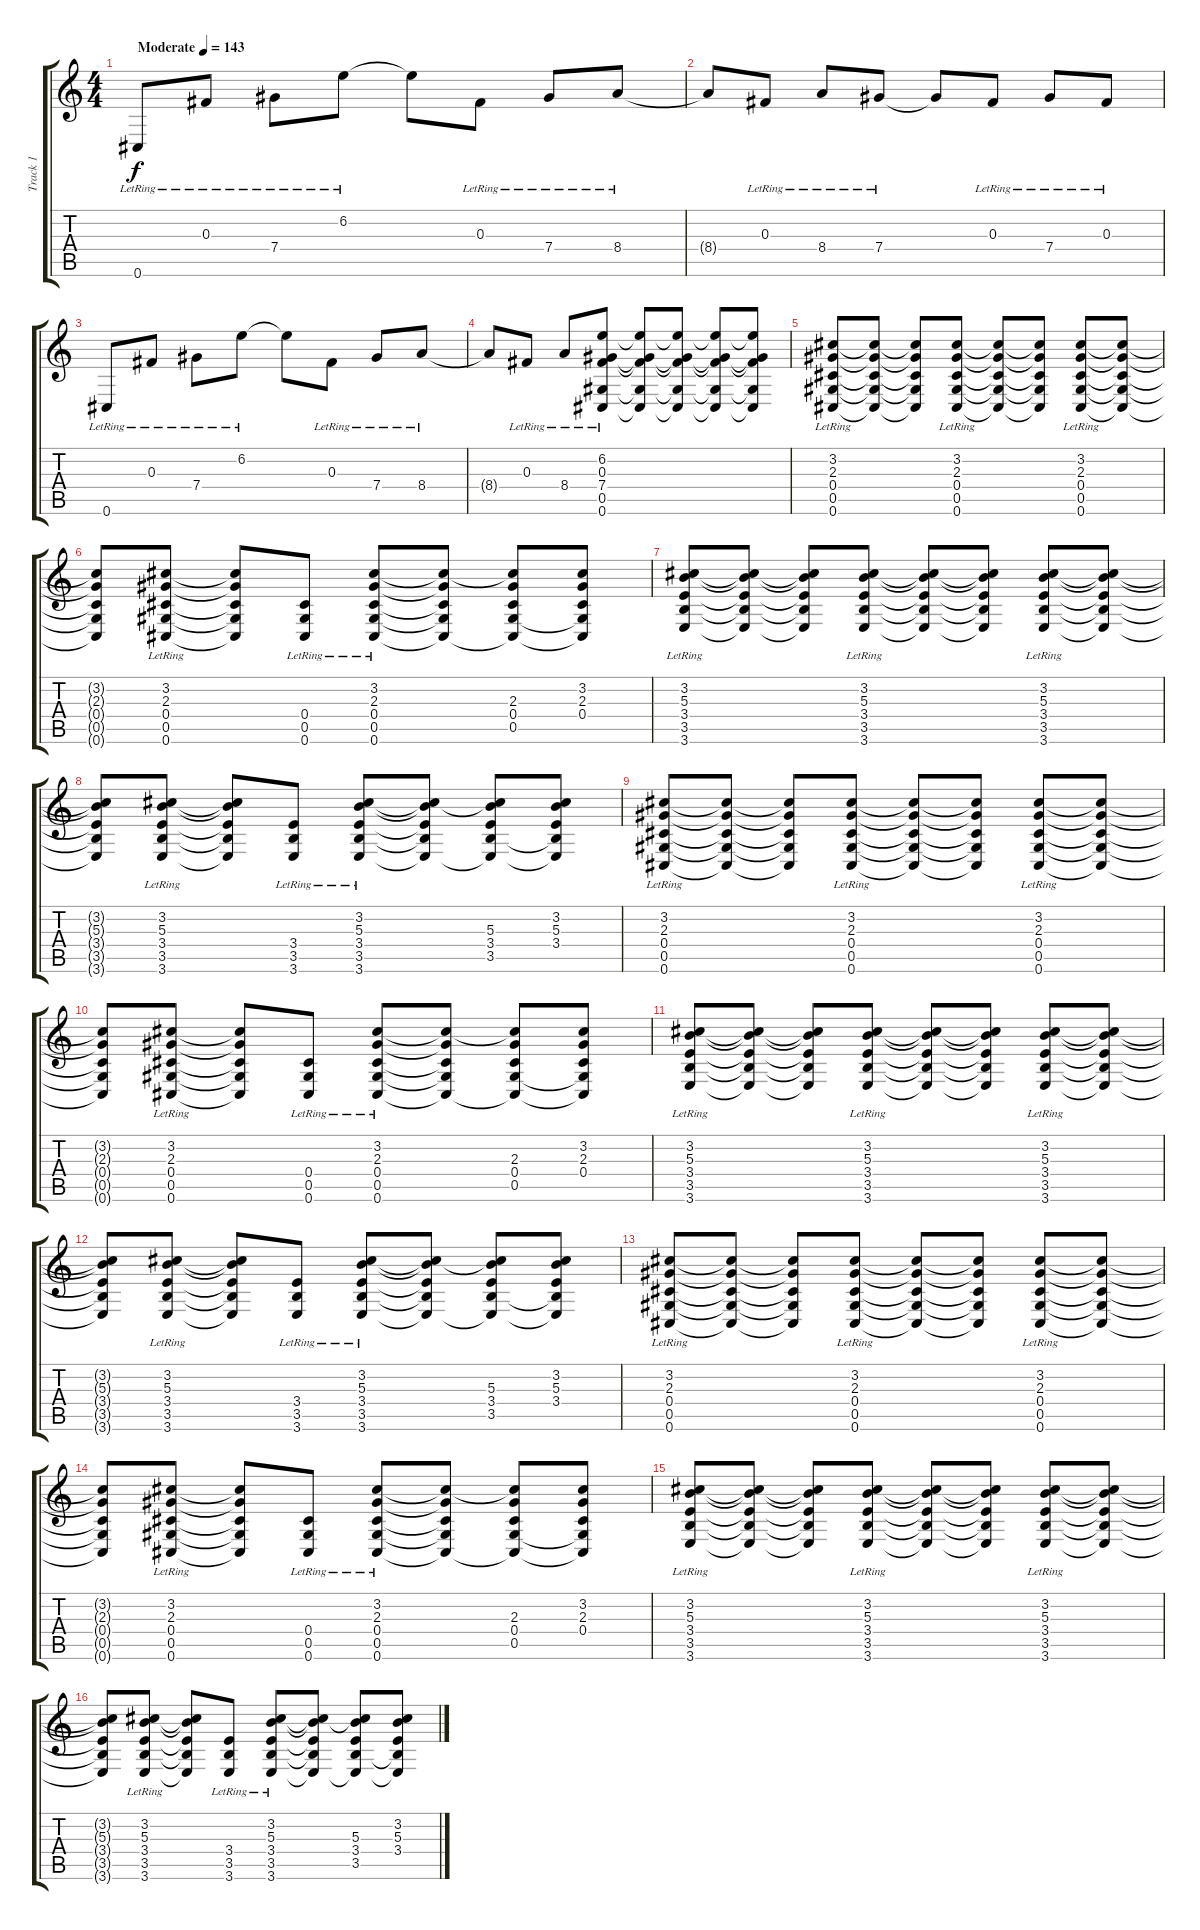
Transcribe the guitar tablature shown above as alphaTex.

\track ("Track 1" "Track 1") {instrument acousticguitarsteel}
\staff {score tabs}
\tuning (Eb4 Bb3 Gb3 Db3 Ab2 Db2) {hide}
\ts (4 4)
\tempo (143 "Moderate")
\clef g2
\ks c
0.6{lr}.8{dy f instrument acousticguitarsteel} 0.3{lr}.8 7.4{lr}.8 6.2{lr}.8 6.2{t}.8 0.3{lr}.8 7.4{lr}.8 8.4{lr}.8 |
8.4{t}.8 0.3{lr}.8 8.4{lr}.8 7.4{lr}.8 7.4{t}.8 0.3{lr}.8 7.4{lr}.8 0.3{lr}.8 |
0.6{lr}.8 0.3{lr}.8 7.4{lr}.8 6.2{lr}.8 6.2{t}.8 0.3{lr}.8 7.4{lr}.8 8.4{lr}.8 |
8.4{t}.8 0.3{lr}.8 8.4{lr}.8 (6.2{lr} 0.3{lr} 7.4{lr} 0.5{lr} 0.6).8 (6.2{t} 0.3{t} 7.4{t} 0.5{t} 0.6{t}).8 (6.2{t} 0.3{t} 7.4{t} 0.5{t} 0.6{t}).8 (6.2{t} 0.3{t} 7.4{t} 0.5{t} 0.6{t}).8 (6.2{t} 0.3{t} 7.4{t} 0.5{t} 0.6{t}).8 |
(3.2{lr} 2.3{lr} 0.4{lr} 0.5{lr} 0.6{lr}).8 (3.2{t} 2.3{t} 0.4{t} 0.5{t} 0.6{t}).8 (3.2{t} 2.3{t} 0.4{t} 0.5{t} 0.6{t}).8 (3.2{lr} 2.3{lr} 0.4{lr} 0.5{lr} 0.6{lr}).8 (3.2{t} 2.3{t} 0.4{t} 0.5{t} 0.6{t}).8 (3.2{t} 2.3{t} 0.4{t} 0.5{t} 0.6{t}).8 (3.2{lr} 2.3{lr} 0.4{lr} 0.5{lr} 0.6{lr}).8 (3.2{t} 2.3{t} 0.4{t} 0.5{t} 0.6{t}).8 |
(3.2{t} 2.3{t} 0.4{t} 0.5{t} 0.6{t}).8 (3.2{lr} 2.3{lr} 0.4{lr} 0.5{lr} 0.6{lr}).8 (3.2{t} 2.3{t} 0.4{t} 0.5{t} 0.6{t}).8 (0.4{lr} 0.5{lr} 0.6{lr}).8 (3.2{lr} 2.3{lr} 0.4{lr} 0.5{lr} 0.6{lr}).8 (3.2{t} 2.3{t} 0.4{t} 0.5{t} 0.6{t}).8 (3.2{t} 2.3 0.4 0.5 0.6{t}).8 (3.2 2.3 0.4 0.5{t} 0.6{t}).8 |
(3.2{lr} 5.3{lr} 3.4{lr} 3.5{lr} 3.6{lr}).8 (3.2{t} 5.3{t} 3.4{t} 3.5{t} 3.6{t}).8 (3.2{t} 5.3{t} 3.4{t} 3.5{t} 3.6{t}).8 (3.2{lr} 5.3{lr} 3.4{lr} 3.5{lr} 3.6{lr}).8 (3.2{t} 5.3{t} 3.4{t} 3.5{t} 3.6{t}).8 (3.2{t} 5.3{t} 3.4{t} 3.5{t} 3.6{t}).8 (3.2{lr} 5.3{lr} 3.4{lr} 3.5{lr} 3.6{lr}).8 (3.2{t} 5.3{t} 3.4{t} 3.5{t} 3.6{t}).8 |
(3.2{t} 5.3{t} 3.4{t} 3.5{t} 3.6{t}).8 (3.2{lr} 5.3{lr} 3.4{lr} 3.5{lr} 3.6{lr}).8 (3.2{t} 5.3{t} 3.4{t} 3.5{t} 3.6{t}).8 (3.4{lr} 3.5{lr} 3.6{lr}).8 (3.2{lr} 5.3{lr} 3.4{lr} 3.5{lr} 3.6{lr}).8 (3.2{t} 5.3{t} 3.4{t} 3.5{t} 3.6{t}).8 (3.2{t} 5.3 3.4 3.5 3.6{t}).8 (3.2 5.3 3.4 3.5{t} 3.6{t}).8 |
(3.2{lr} 2.3{lr} 0.4{lr} 0.5{lr} 0.6{lr}).8 (3.2{t} 2.3{t} 0.4{t} 0.5{t} 0.6{t}).8 (3.2{t} 2.3{t} 0.4{t} 0.5{t} 0.6{t}).8 (3.2{lr} 2.3{lr} 0.4{lr} 0.5{lr} 0.6{lr}).8 (3.2{t} 2.3{t} 0.4{t} 0.5{t} 0.6{t}).8 (3.2{t} 2.3{t} 0.4{t} 0.5{t} 0.6{t}).8 (3.2{lr} 2.3{lr} 0.4{lr} 0.5{lr} 0.6{lr}).8 (3.2{t} 2.3{t} 0.4{t} 0.5{t} 0.6{t}).8 |
(3.2{t} 2.3{t} 0.4{t} 0.5{t} 0.6{t}).8 (3.2{lr} 2.3{lr} 0.4{lr} 0.5{lr} 0.6{lr}).8 (3.2{t} 2.3{t} 0.4{t} 0.5{t} 0.6{t}).8 (0.4{lr} 0.5{lr} 0.6{lr}).8 (3.2{lr} 2.3{lr} 0.4{lr} 0.5{lr} 0.6{lr}).8 (3.2{t} 2.3{t} 0.4{t} 0.5{t} 0.6{t}).8 (3.2{t} 2.3 0.4 0.5 0.6{t}).8 (3.2 2.3 0.4 0.5{t} 0.6{t}).8 |
(3.2{lr} 5.3{lr} 3.4{lr} 3.5{lr} 3.6{lr}).8 (3.2{t} 5.3{t} 3.4{t} 3.5{t} 3.6{t}).8 (3.2{t} 5.3{t} 3.4{t} 3.5{t} 3.6{t}).8 (3.2{lr} 5.3{lr} 3.4{lr} 3.5{lr} 3.6{lr}).8 (3.2{t} 5.3{t} 3.4{t} 3.5{t} 3.6{t}).8 (3.2{t} 5.3{t} 3.4{t} 3.5{t} 3.6{t}).8 (3.2{lr} 5.3{lr} 3.4{lr} 3.5{lr} 3.6{lr}).8 (3.2{t} 5.3{t} 3.4{t} 3.5{t} 3.6{t}).8 |
(3.2{t} 5.3{t} 3.4{t} 3.5{t} 3.6{t}).8 (3.2{lr} 5.3{lr} 3.4{lr} 3.5{lr} 3.6{lr}).8 (3.2{t} 5.3{t} 3.4{t} 3.5{t} 3.6{t}).8 (3.4{lr} 3.5{lr} 3.6{lr}).8 (3.2{lr} 5.3{lr} 3.4{lr} 3.5{lr} 3.6{lr}).8 (3.2{t} 5.3{t} 3.4{t} 3.5{t} 3.6{t}).8 (3.2{t} 5.3 3.4 3.5 3.6{t}).8 (3.2 5.3 3.4 3.5{t} 3.6{t}).8 |
(3.2{lr} 2.3{lr} 0.4{lr} 0.5{lr} 0.6{lr}).8 (3.2{t} 2.3{t} 0.4{t} 0.5{t} 0.6{t}).8 (3.2{t} 2.3{t} 0.4{t} 0.5{t} 0.6{t}).8 (3.2{lr} 2.3{lr} 0.4{lr} 0.5{lr} 0.6{lr}).8 (3.2{t} 2.3{t} 0.4{t} 0.5{t} 0.6{t}).8 (3.2{t} 2.3{t} 0.4{t} 0.5{t} 0.6{t}).8 (3.2{lr} 2.3{lr} 0.4{lr} 0.5{lr} 0.6{lr}).8 (3.2{t} 2.3{t} 0.4{t} 0.5{t} 0.6{t}).8 |
(3.2{t} 2.3{t} 0.4{t} 0.5{t} 0.6{t}).8 (3.2{lr} 2.3{lr} 0.4{lr} 0.5{lr} 0.6{lr}).8 (3.2{t} 2.3{t} 0.4{t} 0.5{t} 0.6{t}).8 (0.4{lr} 0.5{lr} 0.6{lr}).8 (3.2{lr} 2.3{lr} 0.4{lr} 0.5{lr} 0.6{lr}).8 (3.2{t} 2.3{t} 0.4{t} 0.5{t} 0.6{t}).8 (3.2{t} 2.3 0.4 0.5 0.6{t}).8 (3.2 2.3 0.4 0.5{t} 0.6{t}).8 |
(3.2{lr} 5.3{lr} 3.4{lr} 3.5{lr} 3.6{lr}).8 (3.2{t} 5.3{t} 3.4{t} 3.5{t} 3.6{t}).8 (3.2{t} 5.3{t} 3.4{t} 3.5{t} 3.6{t}).8 (3.2{lr} 5.3{lr} 3.4{lr} 3.5{lr} 3.6{lr}).8 (3.2{t} 5.3{t} 3.4{t} 3.5{t} 3.6{t}).8 (3.2{t} 5.3{t} 3.4{t} 3.5{t} 3.6{t}).8 (3.2{lr} 5.3{lr} 3.4{lr} 3.5{lr} 3.6{lr}).8 (3.2{t} 5.3{t} 3.4{t} 3.5{t} 3.6{t}).8 |
(3.2{t} 5.3{t} 3.4{t} 3.5{t} 3.6{t}).8 (3.2{lr} 5.3{lr} 3.4{lr} 3.5{lr} 3.6{lr}).8 (3.2{t} 5.3{t} 3.4{t} 3.5{t} 3.6{t}).8 (3.4{lr} 3.5{lr} 3.6{lr}).8 (3.2{lr} 5.3{lr} 3.4{lr} 3.5{lr} 3.6{lr}).8 (3.2{t} 5.3{t} 3.4{t} 3.5{t} 3.6{t}).8 (3.2{t} 5.3 3.4 3.5 3.6{t}).8 (3.2 5.3 3.4 3.5{t} 3.6{t}).8
